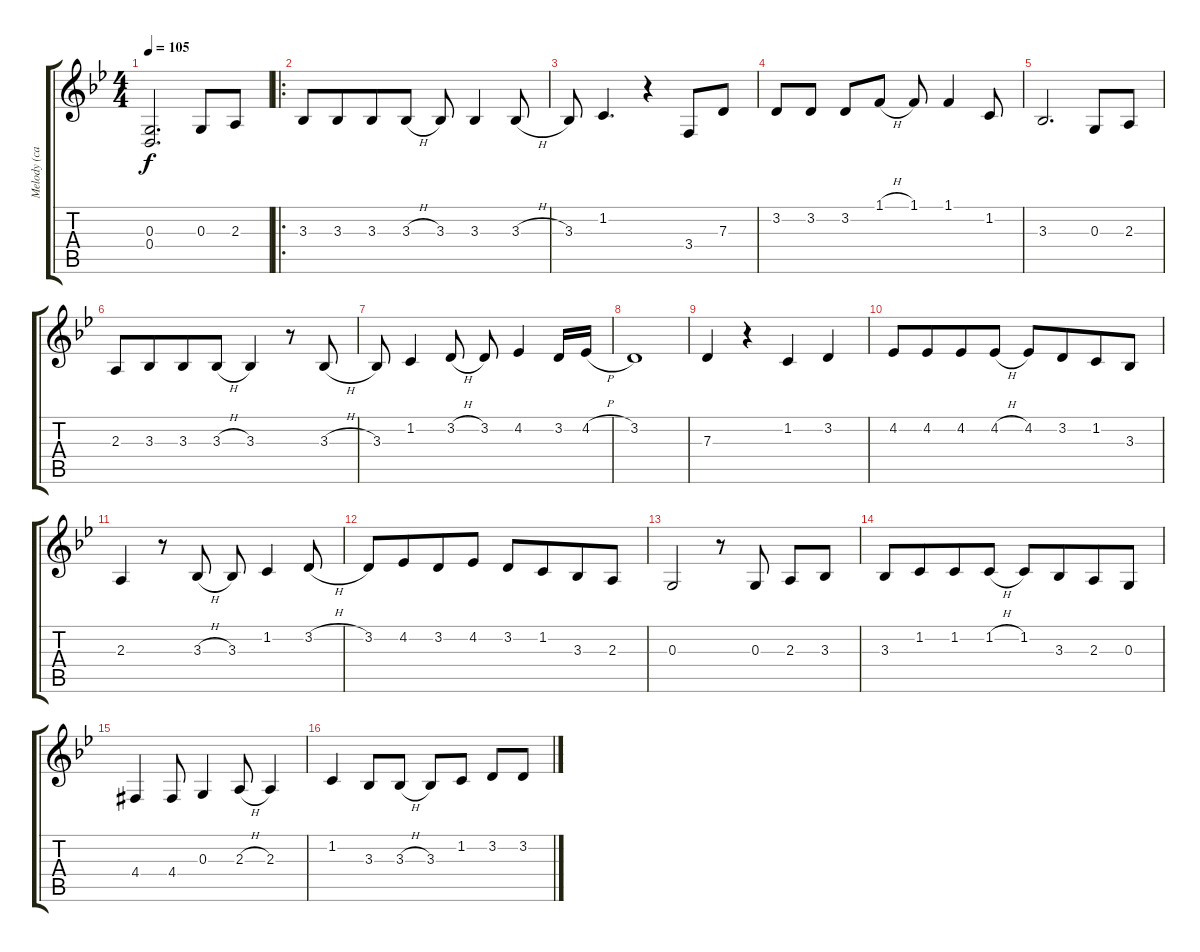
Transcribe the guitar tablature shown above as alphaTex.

\track ("Melody (can be right hand)" "Melody (ca") {instrument acousticgrandpiano}
\staff {score tabs}
\tuning (E4 B3 G3 D3 A2 E2) {hide}
\ts (4 4)
\tempo 105
\clef g2
\ks gminor
(0.3 0.4).2{d dy f} 0.3.8 2.3.8 |
\ro
3.3.8 3.3.8{beam merge} 3.3.8 3.3{h}.8 3.3.8 3.3.4 3.3{h}.8 |
3.3.8 1.2.4{d} r.4 3.4.8{beam Up} 7.3.8{beam Up} |
3.2.8 3.2.8 3.2.8 1.1{h}.8 1.1.8 1.1.4 1.2.8 |
3.3.2{d} 0.3.8 2.3.8 |
2.3.8{beam Up} 3.3.8{beam Up beam merge} 3.3.8{beam Up} 3.3{h}.8{beam Up} 3.3.4 r.8 3.3{h}.8 |
3.3.8 1.2.4 3.2{h}.8 3.2.8 4.2.4 3.2.16 4.2{h}.16 |
3.2.1 |
7.3.4 r.4 1.2.4 3.2.4 |
4.2.8 4.2.8{beam merge} 4.2.8 4.2{h}.8 4.2.8 3.2.8{beam merge} 1.2.8 3.3.8 |
2.3.4 r.8 3.3{h}.8 3.3.8 1.2.4 3.2{h}.8 |
3.2.8 4.2.8{beam merge} 3.2.8 4.2.8 3.2.8 1.2.8{beam merge} 3.3.8 2.3.8 |
0.3.2 r.8 0.3.8 2.3.8{beam Up} 3.3.8{beam Up} |
3.3.8 1.2.8{beam merge} 1.2.8 1.2{h}.8 1.2.8{beam Up} 3.3.8{beam Up beam merge} 2.3.8{beam Up} 0.3.8{beam Up} |
4.4{acc #}.4 4.4{acc #}.8 0.3.4 2.3{h}.8 2.3.4 |
1.2.4 3.3.8 3.3{h}.8 3.3.8 1.2.8 3.2.8 3.2{h}.8
